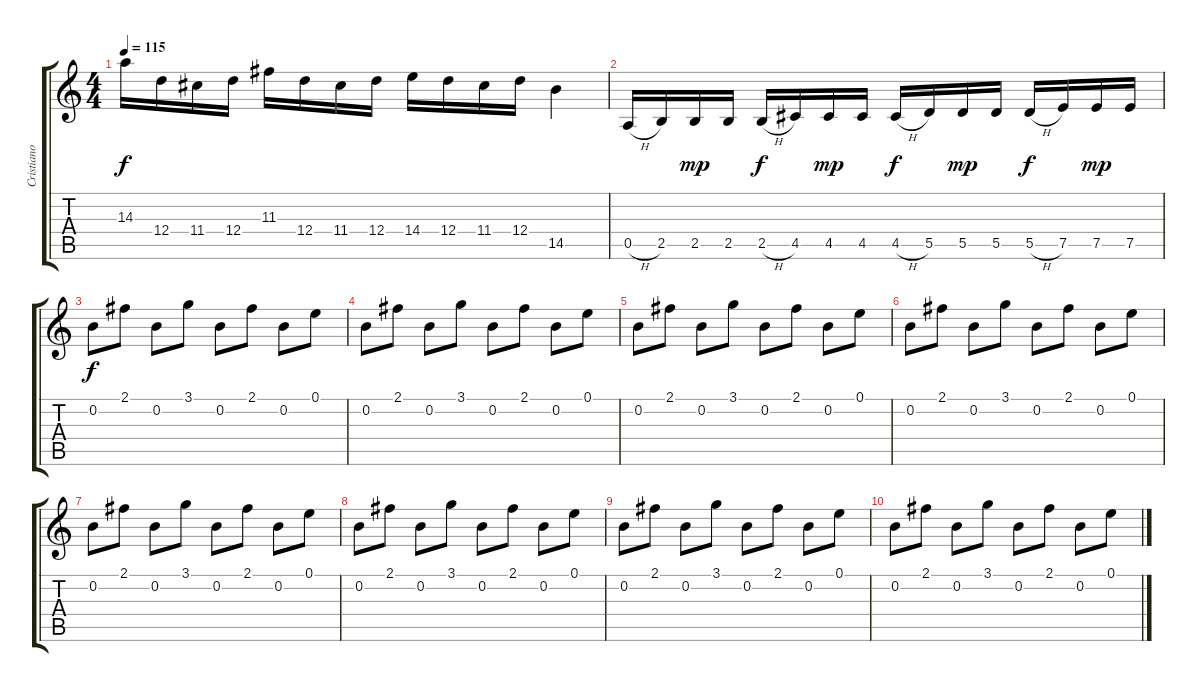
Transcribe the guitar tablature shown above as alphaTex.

\track ("Cristiano Migliore" "Cristiano ") {instrument acousticguitarnylon}
\staff {score tabs}
\tuning (E4 B3 G3 D3 A2 E2) {hide}
\ts (4 4)
\tempo 115
\clef g2
\ks c
14.3.16{dy f} 12.4.16 11.4.16 12.4.16 11.3.16 12.4.16 11.4.16 12.4.16 14.4.16 12.4.16 11.4.16 12.4.16 14.5.4 |
0.5{h}.16 2.5.16 2.5.16{dy mp} 2.5.16 2.5{h}.16{dy f} 4.5.16 4.5.16{dy mp} 4.5.16 4.5{h}.16{dy f} 5.5.16 5.5.16{dy mp} 5.5.16 5.5{h}.16{dy f} 7.5.16 7.5.16{dy mp} 7.5.16 |
0.2.8{dy f volume 14 instrument acousticguitarnylon} 2.1.8 0.2.8 3.1.8 0.2.8 2.1.8 0.2.8 0.1.8 |
0.2.8 2.1.8 0.2.8 3.1.8 0.2.8 2.1.8 0.2.8 0.1.8 |
0.2.8 2.1.8 0.2.8 3.1.8 0.2.8 2.1.8 0.2.8 0.1.8 |
0.2.8 2.1.8 0.2.8 3.1.8 0.2.8 2.1.8 0.2.8 0.1.8 |
0.2.8 2.1.8 0.2.8 3.1.8 0.2.8 2.1.8 0.2.8 0.1.8 |
0.2.8 2.1.8 0.2.8 3.1.8 0.2.8 2.1.8 0.2.8 0.1.8 |
0.2.8 2.1.8 0.2.8 3.1.8 0.2.8 2.1.8 0.2.8 0.1.8 |
0.2.8 2.1.8 0.2.8 3.1.8 0.2.8 2.1.8 0.2.8 0.1.8
